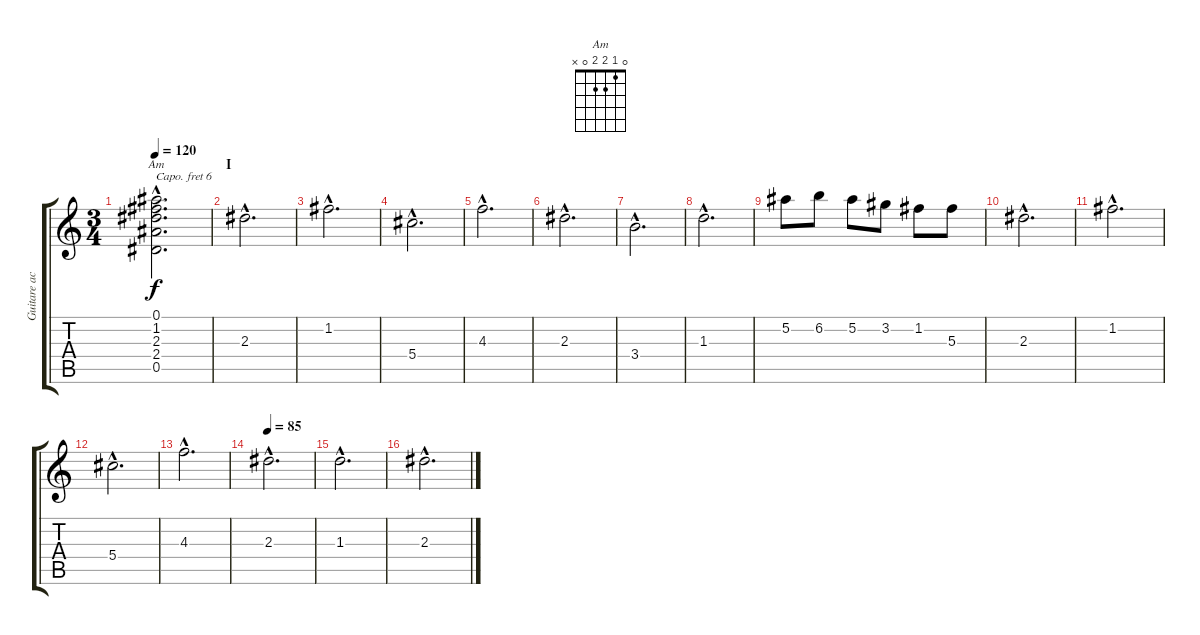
\track ("Guitare acoustique (capo+6)" "Guitare ac") {instrument acousticguitarsteel}
\staff {score tabs}
\capo 6
\tuning (E4 B3 G3 D3 A2 E2) {hide}
\chord ("Am" 0 1 2 2 0 x)
\ts (3 4)
\tempo 120
\clef g2
\ks c
(0.1{hac} 1.2{hac} 2.3 2.4{hac} 0.5{hac}).2{d ch "Am" dy f} |
\section ("" "I")
2.3{hac}.2{d} |
1.2{hac}.2{d} |
5.4{hac}.2{d} |
4.3{hac}.2{d} |
2.3{hac}.2{d} |
3.4{hac}.2{d} |
1.3{hac}.2{d} |
5.2.8 6.2.8 5.2.8 3.2.8 1.2.8 5.3.8 |
2.3{hac}.2{d} |
1.2{hac}.2{d} |
5.4{hac}.2{d} |
4.3{hac}.2{d} |
\tempo 85
2.3{hac}.2{d} |
1.3{hac}.2{d} |
2.3{hac}.2{d}
